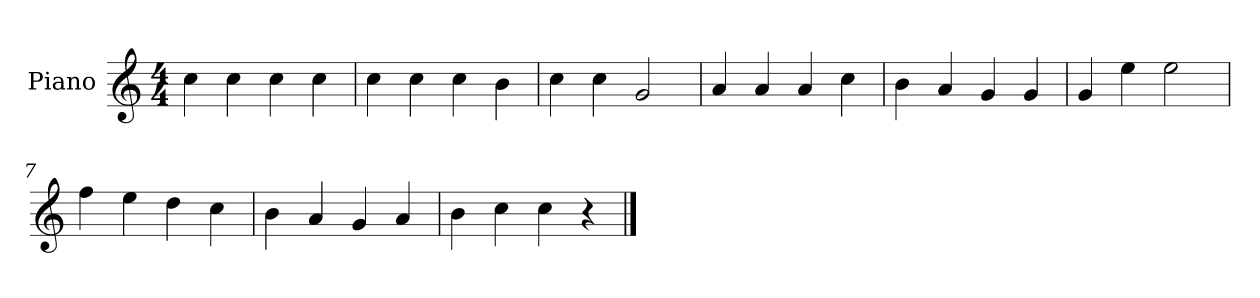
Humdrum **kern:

**kern
*part1
*staff1
*I"Piano
*I'P-no
*clefG2
*k[]
*M4/4
*MM90
=1
4cc\
4cc\
4cc\
4cc\
=2
4cc\
4cc\
4cc\
4b\
=3
4cc\
4cc\
2g/
=4
4a/
4a/
4a/
4cc\
=5
4b\
4a/
4g/
4g/
=6
4g/
4ee\
2ee\
=7
4ff\
4ee\
4dd\
4cc\
=8
4b\
4a/
4g/
4a/
=9
4b\
4cc\
4cc\
4r
==
*-
